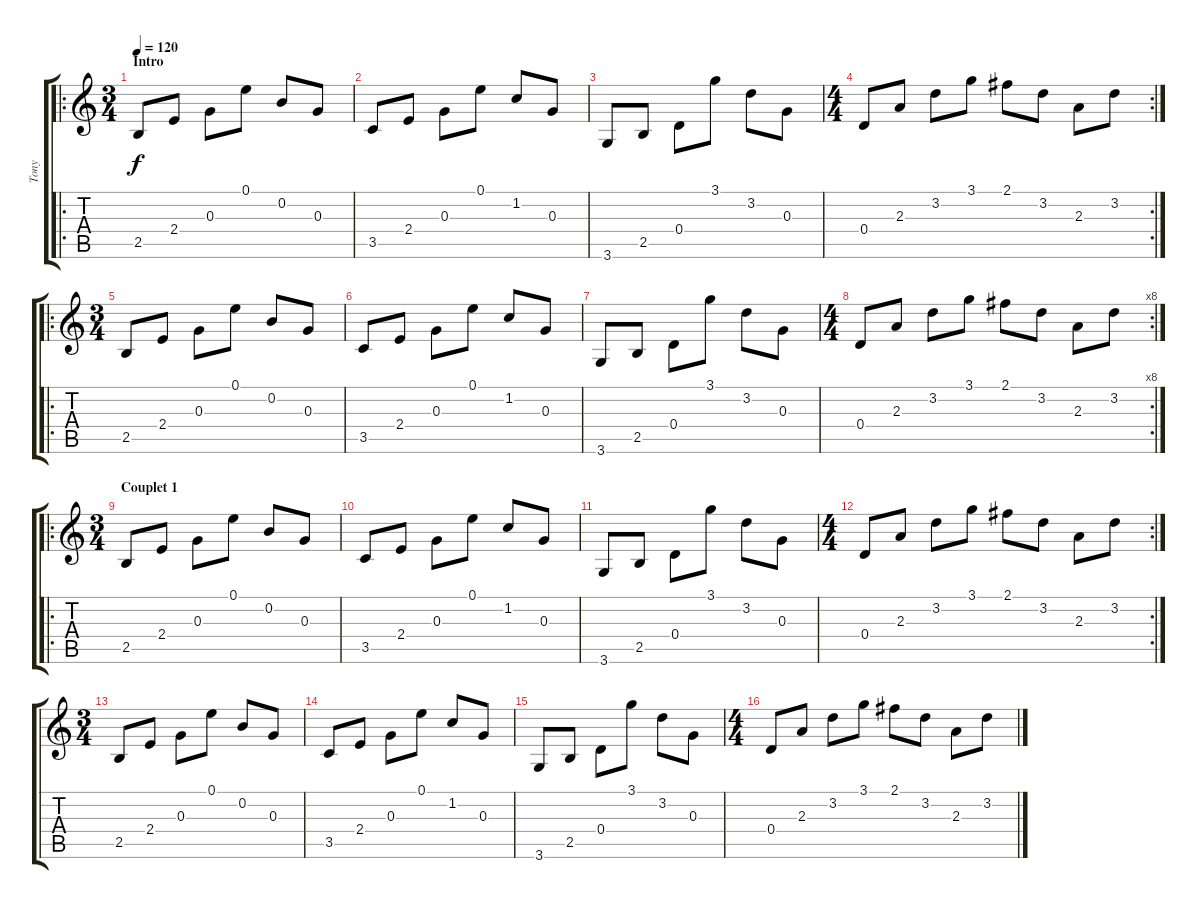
\track ("Tony" "Tony") {instrument acousticguitarsteel}
\staff {score tabs}
\tuning (E4 B3 G3 D3 A2 E2) {hide}
\ro
\ts (3 4)
\section ("" "Intro")
\tempo 120
\clef g2
\ks c
2.5.8{dy f instrument acousticguitarsteel} 2.4.8 0.3.8 0.1.8 0.2.8 0.3.8 |
3.5.8 2.4.8 0.3.8 0.1.8 1.2.8 0.3.8 |
3.6.8 2.5.8 0.4.8 3.1.8 3.2.8 0.3.8 |
\rc 2
\ts (4 4)
0.4.8 2.3.8 3.2.8 3.1.8 2.1.8 3.2.8 2.3.8 3.2.8 |
\ro
\ts (3 4)
2.5.8 2.4.8 0.3.8 0.1.8 0.2.8 0.3.8 |
3.5.8 2.4.8 0.3.8 0.1.8 1.2.8 0.3.8 |
3.6.8 2.5.8 0.4.8 3.1.8 3.2.8 0.3.8 |
\rc 8
\ts (4 4)
0.4.8 2.3.8 3.2.8 3.1.8 2.1.8 3.2.8 2.3.8 3.2.8 |
\ro
\ts (3 4)
\section ("" "Couplet 1")
2.5.8 2.4.8 0.3.8 0.1.8 0.2.8 0.3.8 |
3.5.8 2.4.8 0.3.8 0.1.8 1.2.8 0.3.8 |
3.6.8 2.5.8 0.4.8 3.1.8 3.2.8 0.3.8 |
\rc 2
\ts (4 4)
0.4.8 2.3.8 3.2.8 3.1.8 2.1.8 3.2.8 2.3.8 3.2.8 |
\ts (3 4)
2.5.8 2.4.8 0.3.8 0.1.8 0.2.8 0.3.8 |
3.5.8 2.4.8 0.3.8 0.1.8 1.2.8 0.3.8 |
3.6.8 2.5.8 0.4.8 3.1.8 3.2.8 0.3.8 |
\ts (4 4)
0.4.8 2.3.8 3.2.8 3.1.8 2.1.8 3.2.8 2.3.8 3.2.8
